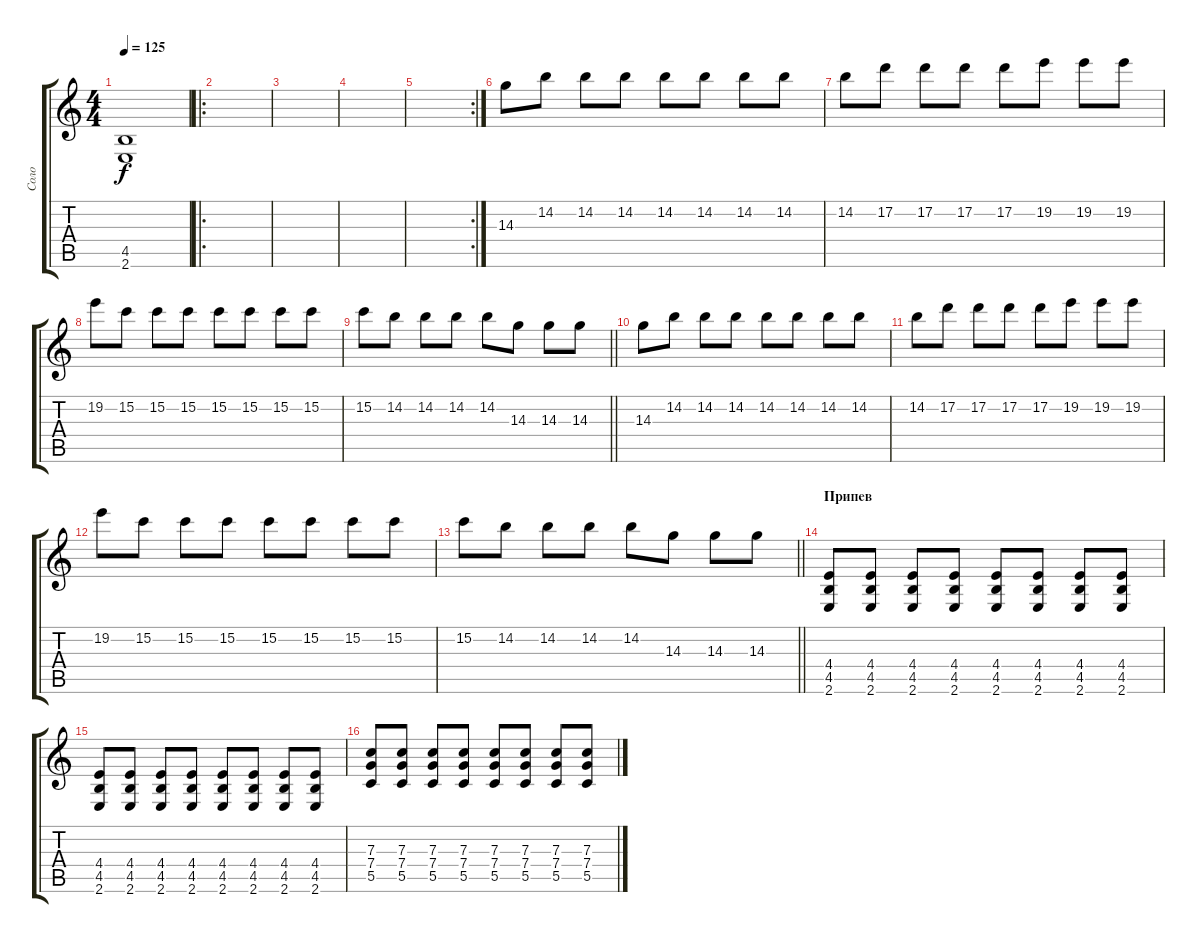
\track ("Соло" "Соло") {instrument distortionguitar}
\staff {score tabs}
\tuning (D4 A3 F3 C3 G2 D2) {hide}
\ts (4 4)
\tempo 125
\clef g2
\ks c
(4.5{t} 2.6{t}).1{dy f volume 6} |
\ro
|
|
|
\rc 2
|
14.3.8{volume 12} 14.2.8 14.2.8 14.2.8 14.2.8 14.2.8 14.2.8 14.2.8 |
14.2.8 17.2.8 17.2.8 17.2.8 17.2.8 19.2.8 19.2.8 19.2.8 |
19.2.8 15.2.8 15.2.8 15.2.8 15.2.8 15.2.8 15.2.8 15.2.8 |
\barLineRight lightlight
15.2.8 14.2.8 14.2.8 14.2.8 14.2.8 14.3.8 14.3.8 14.3.8 |
14.3.8{volume 12} 14.2.8 14.2.8 14.2.8 14.2.8 14.2.8 14.2.8 14.2.8 |
14.2.8 17.2.8 17.2.8 17.2.8 17.2.8 19.2.8 19.2.8 19.2.8 |
19.2.8 15.2.8 15.2.8 15.2.8 15.2.8 15.2.8 15.2.8 15.2.8 |
\barLineRight lightlight
15.2.8 14.2.8 14.2.8 14.2.8 14.2.8 14.3.8 14.3.8 14.3.8 |
\section ("" "Припев")
(4.4 4.5 2.6).8 (4.4 4.5 2.6).8 (4.4 4.5 2.6).8 (4.4 4.5 2.6).8 (4.4 4.5 2.6).8 (4.4 4.5 2.6).8 (4.4 4.5 2.6).8 (4.4 4.5 2.6).8 |
(4.4 4.5 2.6).8 (4.4 4.5 2.6).8 (4.4 4.5 2.6).8 (4.4 4.5 2.6).8 (4.4 4.5 2.6).8 (4.4 4.5 2.6).8 (4.4 4.5 2.6).8 (4.4 4.5 2.6).8 |
(7.3 7.4 5.5).8 (7.3 7.4 5.5).8 (7.3 7.4 5.5).8 (7.3 7.4 5.5).8 (7.3 7.4 5.5).8 (7.3 7.4 5.5).8 (7.3 7.4 5.5).8 (7.3 7.4 5.5).8
